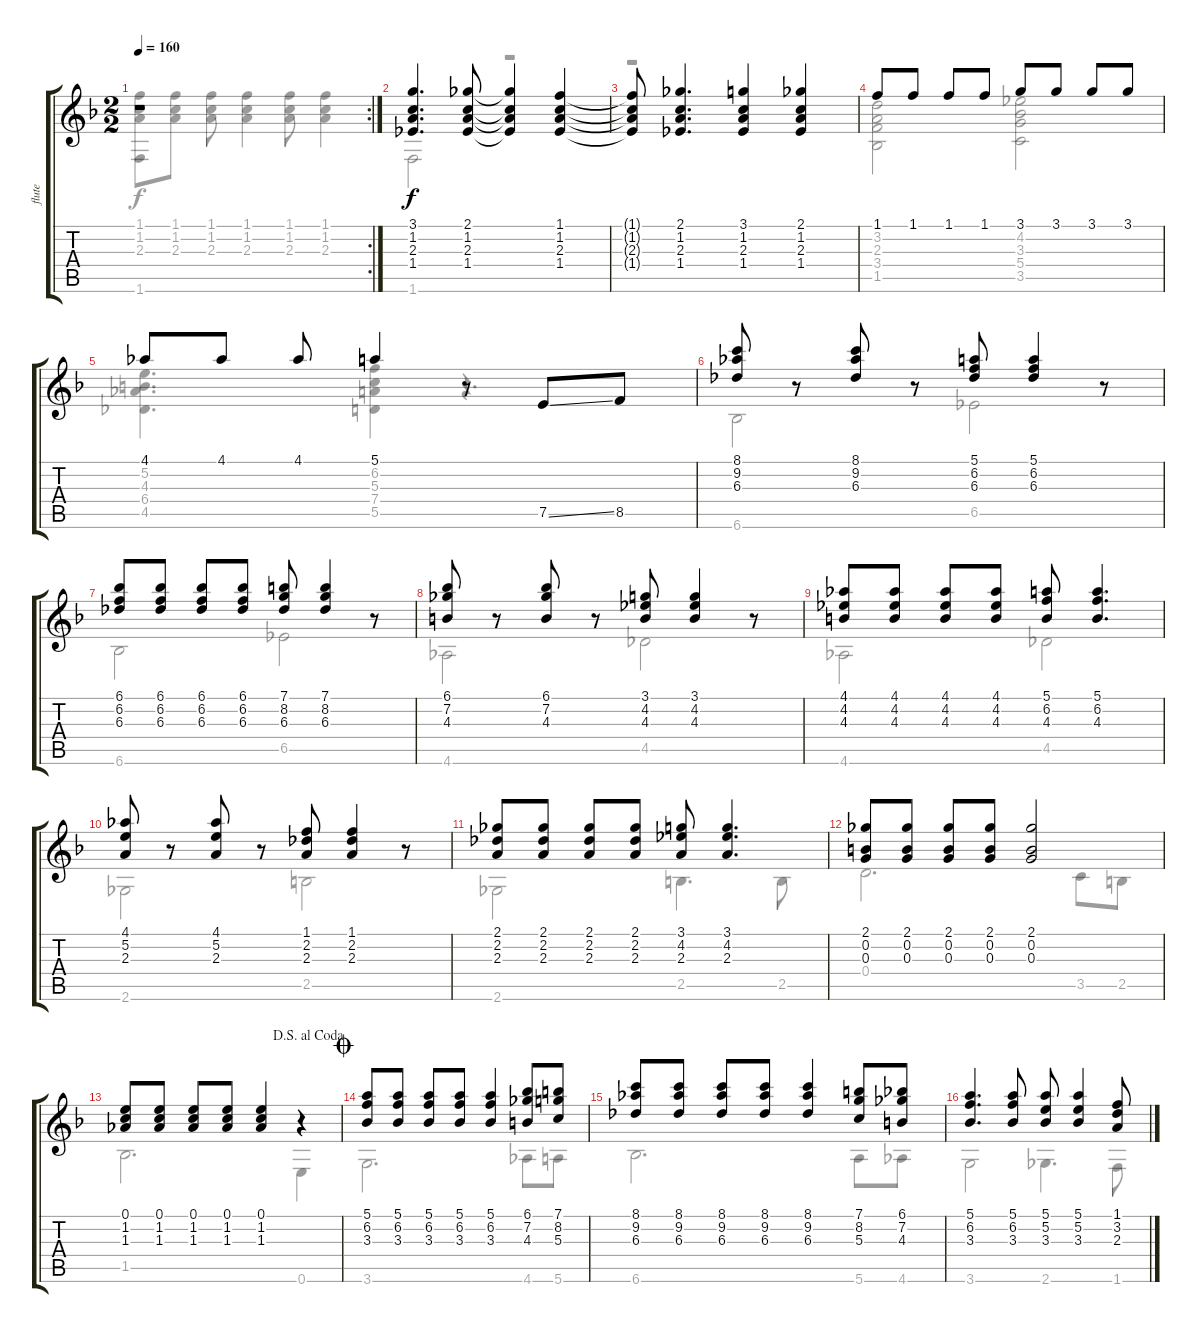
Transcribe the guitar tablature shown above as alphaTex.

\track ("flute" "flute") {instrument acousticguitarnylon}
\staff {score tabs}
\tuning (E4 B3 G3 D3 A2 E2) {hide}
\voice
\rc 2
\ts (2 2)
\tempo 160
\clef g2
\ks f
r.1{dy f} |
(3.1 1.2 2.3 1.4).4{d} (2.1 1.2 2.3 1.4).8 (2.1{t} 1.2{t} 2.3{t} 1.4{t}).4 (1.1 1.2 2.3 1.4).4 |
(1.1{t} 1.2{t} 2.3{t} 1.4{t}).8 (2.1 1.2 2.3 1.4).4{d} (3.1 1.2 2.3 1.4).4 (2.1 1.2 2.3 1.4).4 |
1.1.8 1.1.8 1.1.8 1.1.8 3.1.8 3.1.8 3.1.8 3.1.8 |
4.1.8 4.1.8 4.1.8 5.1.4 r.8 7.5{ss}.8 8.5.8 |
(8.1 9.2 6.3).8 r.8 (8.1 9.2 6.3).8 r.8 (5.1 6.2 6.3).8 (5.1 6.2 6.3).4 r.8 |
(6.1 6.2 6.3).8 (6.1 6.2 6.3).8 (6.1 6.2 6.3).8 (6.1 6.2 6.3).8 (7.1 8.2 6.3).8 (7.1 8.2 6.3).4 r.8 |
(6.1 7.2 4.3).8 r.8 (6.1 7.2 4.3).8 r.8 (3.1 4.2 4.3).8 (3.1 4.2 4.3).4 r.8 |
(4.1 4.2 4.3).8 (4.1 4.2 4.3).8 (4.1 4.2 4.3).8 (4.1 4.2 4.3).8 (5.1 6.2 4.3).8 (5.1 6.2 4.3).4{d} |
(4.1 5.2 2.3).8 r.8 (4.1 5.2 2.3).8 r.8 (1.1 2.2 2.3).8 (1.1 2.2 2.3).4 r.8 |
(2.1 2.2 2.3).8 (2.1 2.2 2.3).8 (2.1 2.2 2.3).8 (2.1 2.2 2.3).8 (3.1 4.2 2.3).8 (3.1 4.2 2.3).4{d} |
(2.1 0.2 0.3).8 (2.1 0.2 0.3).8 (2.1 0.2 0.3).8 (2.1 0.2 0.3).8 (2.1 0.2 0.3).2 |
\jump dalsegnoalcoda
(0.1 1.2 1.3).8 (0.1 1.2 1.3).8 (0.1 1.2 1.3).8 (0.1 1.2 1.3).8 (0.1 1.2 1.3).4 r.4 |
\jump coda
(5.1 6.2 3.3).8 (5.1 6.2 3.3).8 (5.1 6.2 3.3).8 (5.1 6.2 3.3).8 (5.1 6.2 3.3).4 (6.1 7.2 4.3).8 (7.1 8.2 5.3).8 |
(8.1 9.2 6.3).8 (8.1 9.2 6.3).8 (8.1 9.2 6.3).8 (8.1 9.2 6.3).8 (8.1 9.2 6.3).4 (7.1 8.2 5.3).8 (6.1 7.2 4.3).8 |
(5.1 6.2 3.3).4{d} (5.1 6.2 3.3).8 (5.1 5.2 3.3).8 (5.1 5.2 3.3).4 (1.1 3.2 2.3).8
\voice
\clef g2
\ottava regular
\simile none
\ks f
(1.1 1.2{t} 2.3{t} 1.6{t}).8{dy f} (1.1 1.2 2.3).8 (1.1 1.2 2.3).8 (1.1 1.2 2.3).4 (1.1 1.2 2.3).8 (1.1 1.2 2.3).4 |
1.6.2 r.2 |
r.1 |
(3.2 2.3 3.4 1.5).2 (4.2 3.3 5.4 3.5).2 |
(5.2 4.3 6.4 4.5).4{d} (6.2 5.3 7.4 5.5).4 r.4{d} |
6.6.2 6.5.2 |
6.6.2 6.5.2 |
4.6.2 4.5.2 |
4.6.2 4.5.2 |
2.6.2 2.5.2 |
2.6.2 2.5.4{d} 2.5.8 |
0.4.2{d} 3.5.8 2.5.8 |
1.5.2{d} 0.6.4 |
3.6.2{d} 4.6.8 5.6.8 |
6.6.2{d} 5.6.8 4.6.8 |
3.6.2 2.6.4{d} 1.6.8
